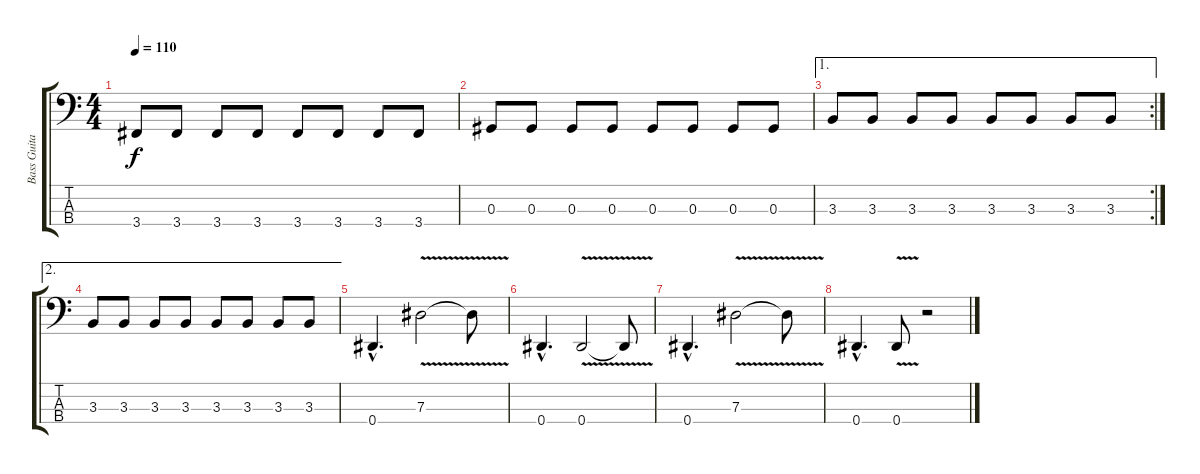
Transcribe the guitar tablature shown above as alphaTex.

\track ("Bass Guitar" "Bass Guita") {instrument electricbassfinger}
\staff {score tabs}
\tuning (Gb2 Db2 Ab1 Eb1) {hide}
\ts (4 4)
\tempo 110
\clef f4
\ks aminor
3.4.8{dy f} 3.4.8 3.4.8 3.4.8 3.4.8 3.4.8 3.4.8 3.4.8 |
0.3.8 0.3.8 0.3.8 0.3.8 0.3.8 0.3.8 0.3.8 0.3.8 |
\ae 1
\rc 2
3.3.8 3.3.8 3.3.8 3.3.8 3.3.8 3.3.8 3.3.8 3.3.8 |
\ae 2
3.3.8 3.3.8 3.3.8 3.3.8 3.3.8 3.3.8 3.3.8 3.3.8 |
0.4{hac}.4{d} 7.3{v}.2 7.3{t}.8 |
0.4{hac}.4{d} 0.4{v}.2 0.4{t}.8 |
0.4{hac}.4{d} 7.3{v}.2 7.3{t}.8 |
0.4{hac}.4{d} 0.4{v}.8 r.2
